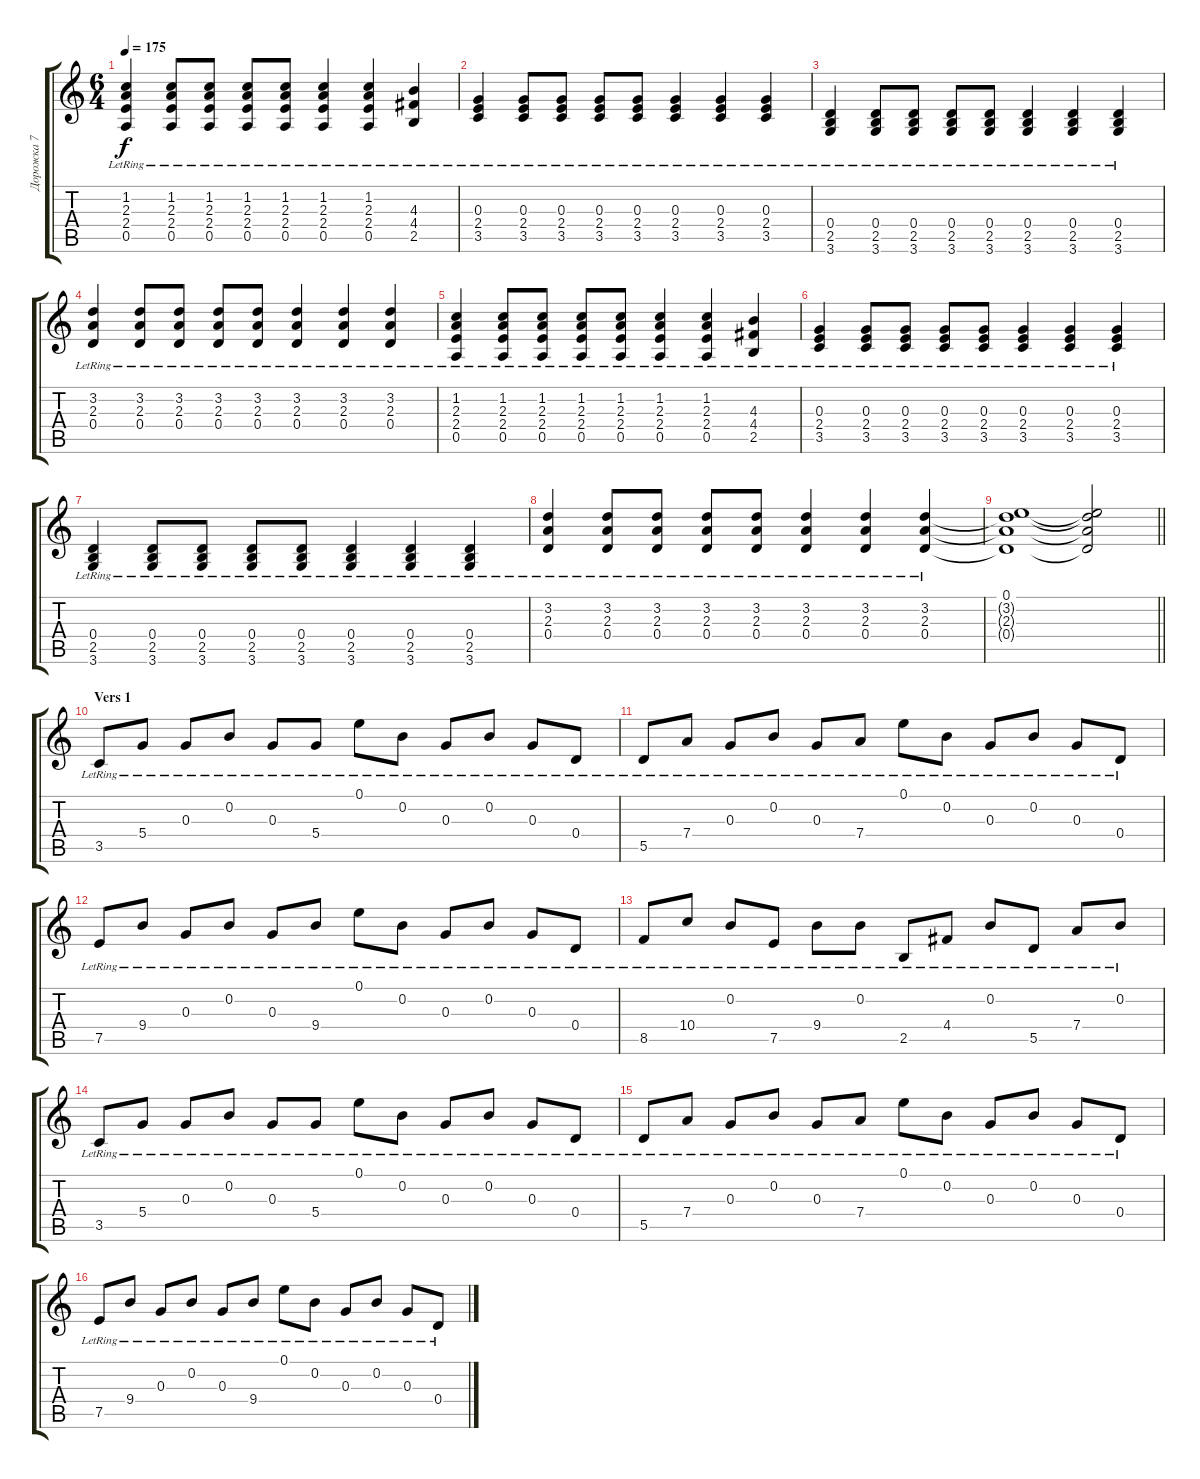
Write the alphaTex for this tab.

\track ("Дорожка 7" "Дорожка 7") {instrument acousticguitarsteel}
\staff {score tabs}
\tuning (E4 B3 G3 D3 A2 E2) {hide}
\ts (6 4)
\tempo 175
\clef g2
\ks c
(1.2{lr} 2.3{lr} 2.4{lr} 0.5{lr}).4{dy f} (1.2{lr} 2.3{lr} 2.4{lr} 0.5{lr}).8 (1.2{lr} 2.3{lr} 2.4{lr} 0.5{lr}).8 (1.2{lr} 2.3{lr} 2.4{lr} 0.5{lr}).8 (1.2{lr} 2.3{lr} 2.4{lr} 0.5{lr}).8 (1.2{lr} 2.3{lr} 2.4{lr} 0.5{lr}).4 (1.2{lr} 2.3{lr} 2.4{lr} 0.5{lr}).4 (4.3{lr} 4.4{lr} 2.5{lr}).4 |
(0.3{lr} 2.4{lr} 3.5{lr}).4 (0.3{lr} 2.4{lr} 3.5{lr}).8 (0.3{lr} 2.4{lr} 3.5{lr}).8 (0.3{lr} 2.4{lr} 3.5{lr}).8 (0.3{lr} 2.4{lr} 3.5{lr}).8 (0.3{lr} 2.4{lr} 3.5{lr}).4 (0.3{lr} 2.4{lr} 3.5{lr}).4 (0.3{lr} 2.4{lr} 3.5{lr}).4 |
(0.4{lr} 2.5{lr} 3.6{lr}).4 (0.4{lr} 2.5{lr} 3.6{lr}).8 (0.4{lr} 2.5{lr} 3.6{lr}).8 (0.4{lr} 2.5{lr} 3.6{lr}).8 (0.4{lr} 2.5{lr} 3.6{lr}).8 (0.4{lr} 2.5{lr} 3.6{lr}).4 (0.4{lr} 2.5{lr} 3.6{lr}).4 (0.4{lr} 2.5{lr} 3.6{lr}).4 |
(3.2{lr} 2.3{lr} 0.4{lr}).4 (3.2{lr} 2.3{lr} 0.4{lr}).8 (3.2{lr} 2.3{lr} 0.4{lr}).8 (3.2{lr} 2.3{lr} 0.4{lr}).8 (3.2{lr} 2.3{lr} 0.4{lr}).8 (3.2{lr} 2.3{lr} 0.4{lr}).4 (3.2{lr} 2.3{lr} 0.4{lr}).4 (3.2{lr} 2.3{lr} 0.4{lr}).4 |
(1.2{lr} 2.3{lr} 2.4{lr} 0.5{lr}).4 (1.2{lr} 2.3{lr} 2.4{lr} 0.5{lr}).8 (1.2{lr} 2.3{lr} 2.4{lr} 0.5{lr}).8 (1.2{lr} 2.3{lr} 2.4{lr} 0.5{lr}).8 (1.2{lr} 2.3{lr} 2.4{lr} 0.5{lr}).8 (1.2{lr} 2.3{lr} 2.4{lr} 0.5{lr}).4 (1.2{lr} 2.3{lr} 2.4{lr} 0.5{lr}).4 (4.3{lr} 4.4{lr} 2.5{lr}).4 |
(0.3{lr} 2.4{lr} 3.5{lr}).4 (0.3{lr} 2.4{lr} 3.5{lr}).8 (0.3{lr} 2.4{lr} 3.5{lr}).8 (0.3{lr} 2.4{lr} 3.5{lr}).8 (0.3{lr} 2.4{lr} 3.5{lr}).8 (0.3{lr} 2.4{lr} 3.5{lr}).4 (0.3{lr} 2.4{lr} 3.5{lr}).4 (0.3{lr} 2.4{lr} 3.5{lr}).4 |
(0.4{lr} 2.5{lr} 3.6{lr}).4 (0.4{lr} 2.5{lr} 3.6{lr}).8 (0.4{lr} 2.5{lr} 3.6{lr}).8 (0.4{lr} 2.5{lr} 3.6{lr}).8 (0.4{lr} 2.5{lr} 3.6{lr}).8 (0.4{lr} 2.5{lr} 3.6{lr}).4 (0.4{lr} 2.5{lr} 3.6{lr}).4 (0.4{lr} 2.5{lr} 3.6{lr}).4 |
(3.2{lr} 2.3{lr} 0.4{lr}).4 (3.2{lr} 2.3{lr} 0.4{lr}).8 (3.2{lr} 2.3{lr} 0.4{lr}).8 (3.2{lr} 2.3{lr} 0.4{lr}).8 (3.2{lr} 2.3{lr} 0.4{lr}).8 (3.2{lr} 2.3{lr} 0.4{lr}).4 (3.2{lr} 2.3{lr} 0.4{lr}).4 (3.2{lr} 2.3{lr} 0.4{lr}).4 |
\barLineRight lightlight
(0.1 3.2{t} 2.3{t} 0.4{t}).1 (0.1{t} 3.2{t} 2.3{t} 0.4{t}).2 |
\section ("" "Vers 1")
3.5{lr}.8 5.4{lr}.8 0.3{lr}.8 0.2{lr}.8 0.3{lr}.8 5.4{lr}.8 0.1{lr}.8 0.2{lr}.8 0.3{lr}.8 0.2{lr}.8 0.3{lr}.8 0.4{lr}.8 |
5.5{lr}.8 7.4{lr}.8 0.3{lr}.8 0.2{lr}.8 0.3{lr}.8 7.4{lr}.8 0.1{lr}.8 0.2{lr}.8 0.3{lr}.8 0.2{lr}.8 0.3{lr}.8 0.4{lr}.8 |
7.5{lr}.8 9.4{lr}.8 0.3{lr}.8 0.2{lr}.8 0.3{lr}.8 9.4{lr}.8 0.1{lr}.8 0.2{lr}.8 0.3{lr}.8 0.2{lr}.8 0.3{lr}.8 0.4{lr}.8 |
8.5{lr}.8 10.4{lr}.8 0.2{lr}.8 7.5{lr}.8 9.4{lr}.8 0.2{lr}.8 2.5{lr}.8 4.4{lr}.8 0.2{lr}.8 5.5{lr}.8 7.4{lr}.8 0.2{lr}.8 |
3.5{lr}.8 5.4{lr}.8 0.3{lr}.8 0.2{lr}.8 0.3{lr}.8 5.4{lr}.8 0.1{lr}.8 0.2{lr}.8 0.3{lr}.8 0.2{lr}.8 0.3{lr}.8 0.4{lr}.8 |
5.5{lr}.8 7.4{lr}.8 0.3{lr}.8 0.2{lr}.8 0.3{lr}.8 7.4{lr}.8 0.1{lr}.8 0.2{lr}.8 0.3{lr}.8 0.2{lr}.8 0.3{lr}.8 0.4{lr}.8 |
7.5{lr}.8 9.4{lr}.8 0.3{lr}.8 0.2{lr}.8 0.3{lr}.8 9.4{lr}.8 0.1{lr}.8 0.2{lr}.8 0.3{lr}.8 0.2{lr}.8 0.3{lr}.8 0.4{lr}.8
